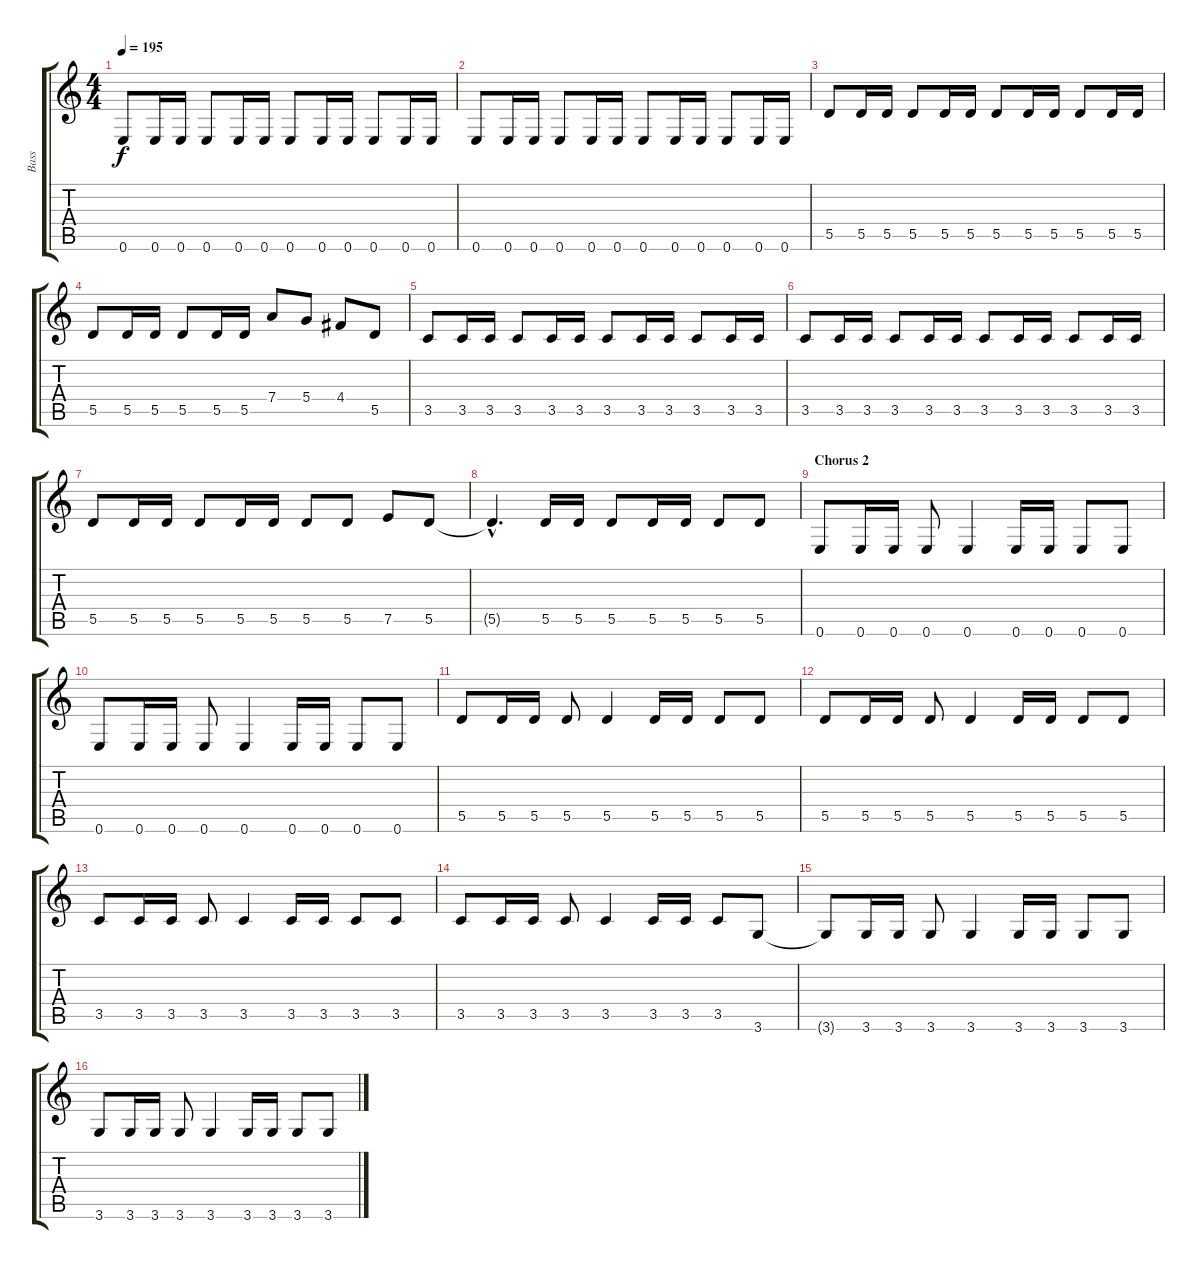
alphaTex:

\track ("Bass" "Bass") {instrument electricbassfinger}
\staff {score tabs}
\tuning (E4 B3 G3 D3 A2 E2) {hide}
\ts (4 4)
\section ("" "")
\tempo 195
\clef g2
\ks c
0.6.8{dy f} 0.6.16 0.6.16 0.6.8 0.6.16 0.6.16 0.6.8 0.6.16 0.6.16 0.6.8 0.6.16 0.6.16 |
0.6.8 0.6.16 0.6.16 0.6.8 0.6.16 0.6.16 0.6.8 0.6.16 0.6.16 0.6.8 0.6.16 0.6.16 |
5.5.8 5.5.16 5.5.16 5.5.8 5.5.16 5.5.16 5.5.8 5.5.16 5.5.16 5.5.8 5.5.16 5.5.16 |
5.5.8 5.5.16 5.5.16 5.5.8 5.5.16 5.5.16 7.4.8 5.4.8 4.4.8 5.5.8 |
3.5.8 3.5.16 3.5.16 3.5.8 3.5.16 3.5.16 3.5.8 3.5.16 3.5.16 3.5.8 3.5.16 3.5.16 |
3.5.8 3.5.16 3.5.16 3.5.8 3.5.16 3.5.16 3.5.8 3.5.16 3.5.16 3.5.8 3.5.16 3.5.16 |
5.5.8 5.5.16 5.5.16 5.5.8 5.5.16 5.5.16 5.5.8 5.5.8 7.5.8 5.5.8 |
5.5{hac t}.4{d} 5.5.16 5.5.16 5.5.8 5.5.16 5.5.16 5.5.8 5.5.8 |
\section ("" "Chorus 2")
0.6.8 0.6.16 0.6.16 0.6.8 0.6.4 0.6.16 0.6.16 0.6.8 0.6.8 |
0.6.8 0.6.16 0.6.16 0.6.8 0.6.4 0.6.16 0.6.16 0.6.8 0.6.8 |
5.5.8 5.5.16 5.5.16 5.5.8 5.5.4 5.5.16 5.5.16 5.5.8 5.5.8 |
5.5.8 5.5.16 5.5.16 5.5.8 5.5.4 5.5.16 5.5.16 5.5.8 5.5.8 |
3.5.8 3.5.16 3.5.16 3.5.8 3.5.4 3.5.16 3.5.16 3.5.8 3.5.8 |
3.5.8 3.5.16 3.5.16 3.5.8 3.5.4 3.5.16 3.5.16 3.5.8 3.6.8 |
3.6{t}.8 3.6.16 3.6.16 3.6.8 3.6.4 3.6.16 3.6.16 3.6.8 3.6.8 |
3.6.8 3.6.16 3.6.16 3.6.8 3.6.4 3.6.16 3.6.16 3.6.8 3.6.8
